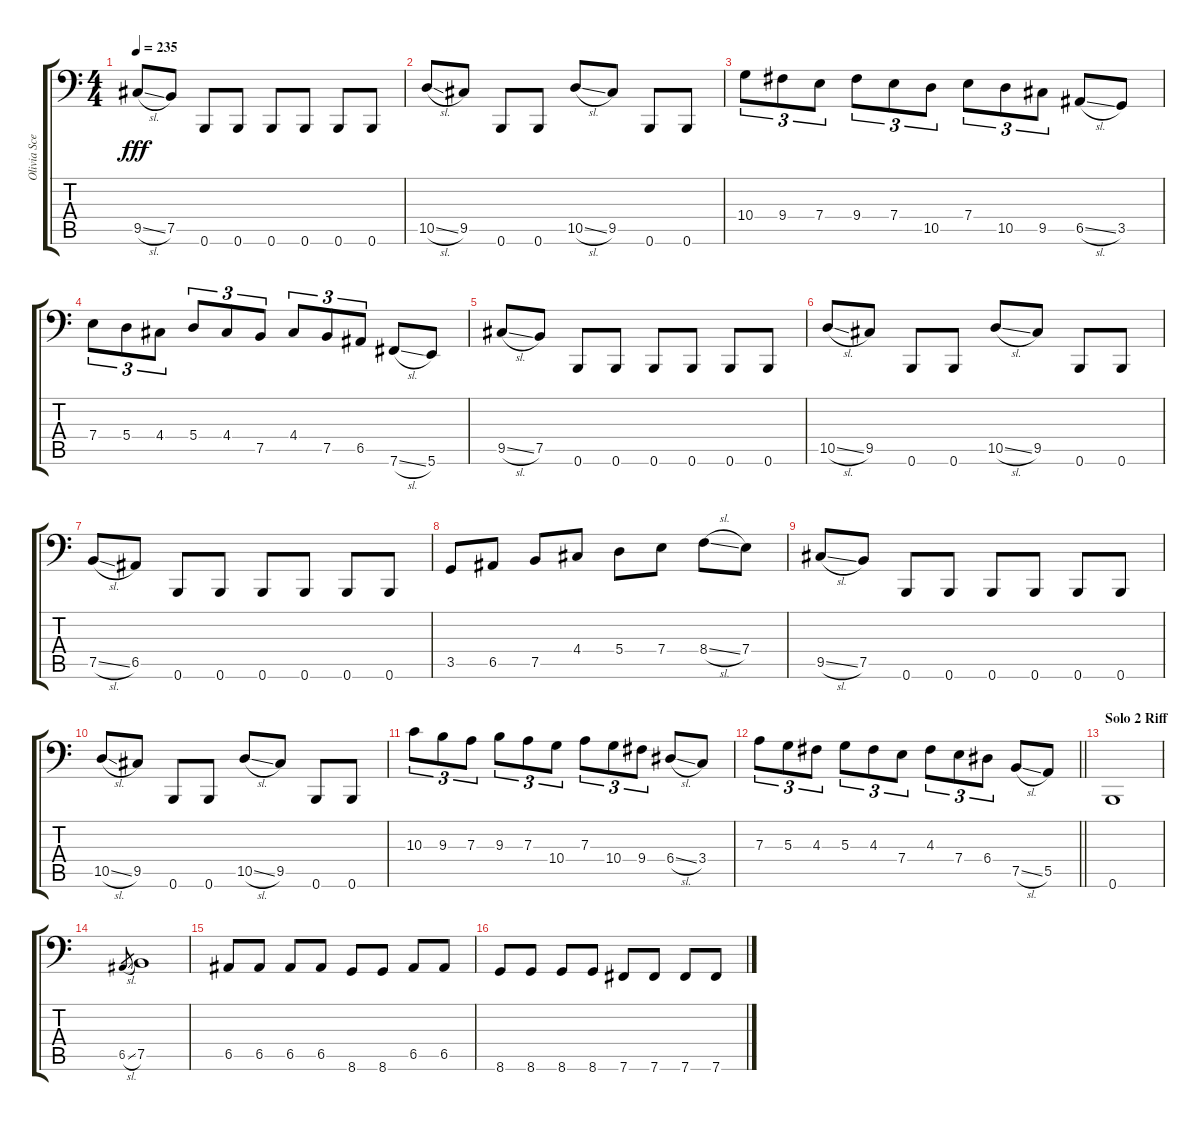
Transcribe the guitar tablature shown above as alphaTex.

\track ("Olivia Scemama" "Olivia Sce") {instrument electricbasspick}
\staff {score tabs}
\tuning (B2 Gb2 D2 A1 E1 B0) {hide}
\ts (4 4)
\tempo 235
\clef f4
\ks c
9.5{sl}.8{dy fff} 7.5.8 0.6.8 0.6.8 0.6.8 0.6.8 0.6.8 0.6.8 |
10.5{sl}.8 9.5.8 0.6.8 0.6.8 10.5{sl}.8 9.5.8 0.6.8 0.6.8 |
10.4.8{tu (3 2)} 9.4.8{tu (3 2)} 7.4.8{tu (3 2)} 9.4.8{tu (3 2)} 7.4.8{tu (3 2)} 10.5.8{tu (3 2)} 7.4.8{tu (3 2)} 10.5.8{tu (3 2)} 9.5.8{tu (3 2)} 6.5{sl}.8 3.5.8 |
7.4.8{tu (3 2)} 5.4.8{tu (3 2)} 4.4.8{tu (3 2)} 5.4.8{tu (3 2)} 4.4.8{tu (3 2)} 7.5.8{tu (3 2)} 4.4.8{tu (3 2)} 7.5.8{tu (3 2)} 6.5.8{tu (3 2)} 7.6{sl}.8 5.6.8 |
9.5{sl}.8 7.5.8 0.6.8 0.6.8 0.6.8 0.6.8 0.6.8 0.6.8 |
10.5{sl}.8 9.5.8 0.6.8 0.6.8 10.5{sl}.8 9.5.8 0.6.8 0.6.8 |
7.5{sl}.8 6.5.8 0.6.8 0.6.8 0.6.8 0.6.8 0.6.8 0.6.8 |
3.5.8 6.5.8 7.5.8 4.4.8 5.4.8 7.4.8 8.4{sl}.8 7.4.8 |
9.5{sl}.8 7.5.8 0.6.8 0.6.8 0.6.8 0.6.8 0.6.8 0.6.8 |
10.5{sl}.8 9.5.8 0.6.8 0.6.8 10.5{sl}.8 9.5.8 0.6.8 0.6.8 |
10.3.8{tu (3 2)} 9.3.8{tu (3 2)} 7.3.8{tu (3 2)} 9.3.8{tu (3 2)} 7.3.8{tu (3 2)} 10.4.8{tu (3 2)} 7.3.8{tu (3 2)} 10.4.8{tu (3 2)} 9.4.8{tu (3 2)} 6.4{sl}.8 3.4.8 |
\barLineRight lightlight
7.3.8{tu (3 2)} 5.3.8{tu (3 2)} 4.3.8{tu (3 2)} 5.3.8{tu (3 2)} 4.3.8{tu (3 2)} 7.4.8{tu (3 2)} 4.3.8{tu (3 2)} 7.4.8{tu (3 2)} 6.4.8{tu (3 2)} 7.5{sl}.8 5.5.8 |
\section ("" "Solo 2 Riff")
0.6.1 |
6.5{sl}.8{gr} 7.5.1 |
6.5.8 6.5.8 6.5.8 6.5.8 8.6.8 8.6.8 6.5.8 6.5.8 |
8.6.8 8.6.8 8.6.8 8.6.8 7.6.8 7.6.8 7.6.8 7.6.8
